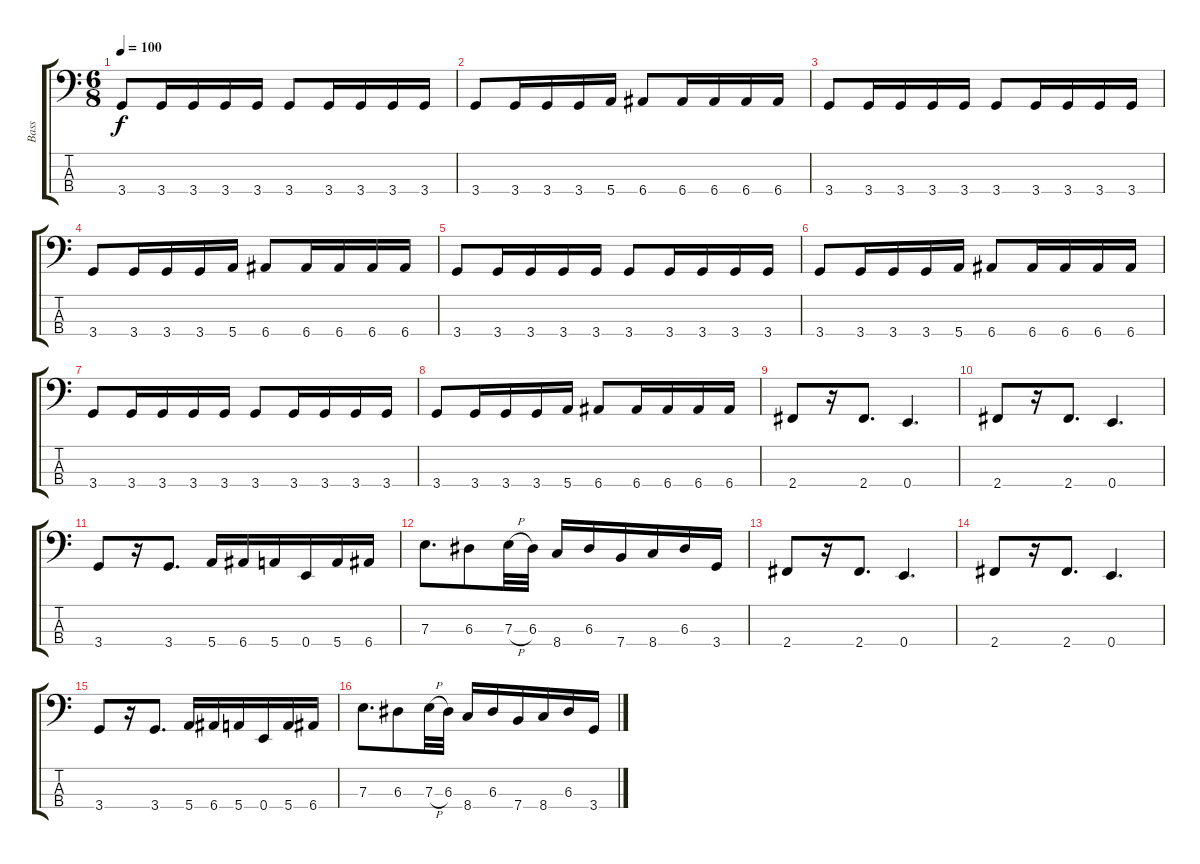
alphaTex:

\track ("Bass" "Bass") {instrument electricbassfinger}
\staff {score tabs}
\tuning (G2 D2 A1 E1) {hide}
\ts (6 8)
\tempo 100
\clef f4
\ks c
3.4.8{dy f} 3.4.16 3.4.16 3.4.16 3.4.16 3.4.8 3.4.16 3.4.16 3.4.16 3.4.16 |
3.4.8 3.4.16 3.4.16 3.4.16 5.4.16 6.4.8 6.4.16 6.4.16 6.4.16 6.4.16 |
3.4.8 3.4.16 3.4.16 3.4.16 3.4.16 3.4.8 3.4.16 3.4.16 3.4.16 3.4.16 |
3.4.8 3.4.16 3.4.16 3.4.16 5.4.16 6.4.8 6.4.16 6.4.16 6.4.16 6.4.16 |
3.4.8 3.4.16 3.4.16 3.4.16 3.4.16 3.4.8 3.4.16 3.4.16 3.4.16 3.4.16 |
3.4.8 3.4.16 3.4.16 3.4.16 5.4.16 6.4.8 6.4.16 6.4.16 6.4.16 6.4.16 |
3.4.8 3.4.16 3.4.16 3.4.16 3.4.16 3.4.8 3.4.16 3.4.16 3.4.16 3.4.16 |
3.4.8 3.4.16 3.4.16 3.4.16 5.4.16 6.4.8 6.4.16 6.4.16 6.4.16 6.4.16 |
2.4.8 r.16 2.4.8{d} 0.4.4{d} |
2.4.8 r.16 2.4.8{d} 0.4.4{d} |
3.4.8 r.16 3.4.8{d} 5.4.16 6.4.16 5.4.16 0.4.16 5.4.16 6.4.16 |
7.3.8{d} 6.3.8 7.3{h}.32 6.3.32 8.4.16 6.3.16 7.4.16 8.4.16 6.3.16 3.4.16 |
2.4.8 r.16 2.4.8{d} 0.4.4{d} |
2.4.8 r.16 2.4.8{d} 0.4.4{d} |
3.4.8 r.16 3.4.8{d} 5.4.16 6.4.16 5.4.16 0.4.16 5.4.16 6.4.16 |
7.3.8{d} 6.3.8 7.3{h}.32 6.3.32 8.4.16 6.3.16 7.4.16 8.4.16 6.3.16 3.4.16
